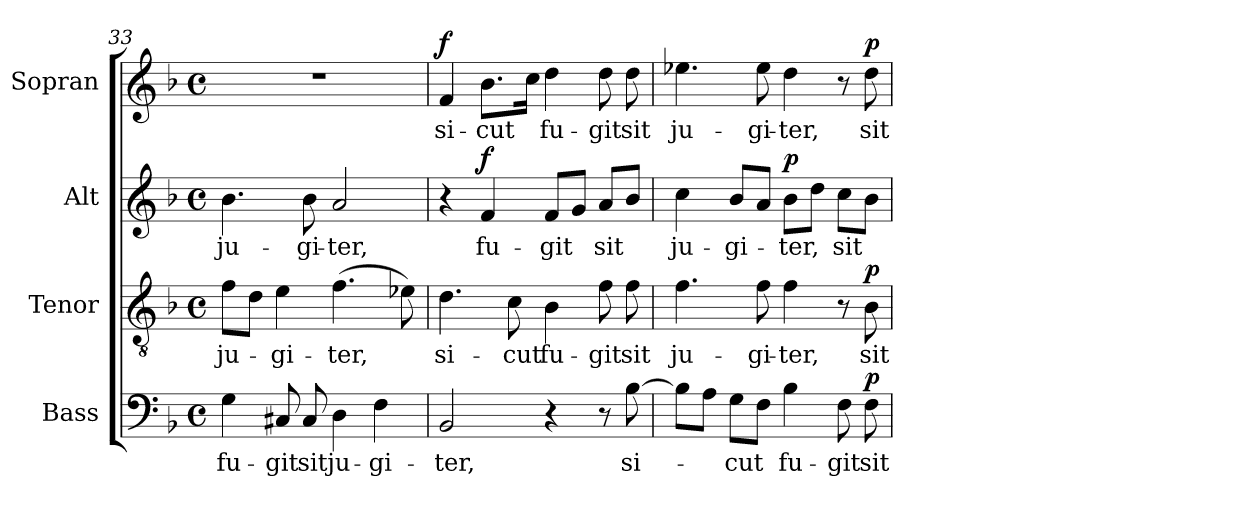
**kern	**text	**dynam	**kern	**text	**dynam	**kern	**text	**dynam	**kern	**text	**dynam
*part4	*part4	*part4	*part3	*part3	*part3	*part2	*part2	*part2	*part1	*part1	*part1
*staff4	*staff4	*staff4	*staff3	*staff3	*staff3	*staff2	*staff2	*staff2	*staff1	*staff1	*staff1
*I"Bass	*	*	*I"Tenor	*	*	*I"Alt	*	*	*I"Sopran	*	*
*I'B.	*	*	*I'T.	*	*	*I'A.	*	*	*I'S.	*	*
*clefF4	*	*	*clefGv2	*	*	*clefG2	*	*	*clefG2	*	*
*k[b-]	*	*	*k[b-]	*	*	*k[b-]	*	*	*k[b-]	*	*
*F:	*	*	*F:	*	*	*F:	*	*	*F:	*	*
*M4/4	*	*	*M4/4	*	*	*M4/4	*	*	*M4/4	*	*
*met(c)	*	*	*met(c)	*	*	*met(c)	*	*	*met(c)	*	*
=33	=33	=33	=33	=33	=33	=33	=33	=33	=33	=33	=33
!	!LO:LY:b	!	!	!LO:LY:b	!	!	!LO:LY:b	!	!	!	!
4G\	fu-	.	8f\L	ju-	.	4.b-\	ju-	.	1r	.	.
.	.	.	8d\J	.	.	.	.	.	.	.	.
!	!LO:LY:b	!	!	!LO:LY:b	!	!	!	!	!	!	!
8C#X/	-git	.	4e\	-gi-	.	.	.	.	.	.	.
!	!LO:LY:b	!	!	!	!	!	!LO:LY:b	!	!	!	!
8C#/	sit	.	.	.	.	8b-\	-gi-	.	.	.	.
!	!LO:LY:b	!	!	!LO:LY:b	!	!	!LO:LY:b	!	!	!	!
4D\	ju-	.	(>4.f\	-ter,	.	2a/	-ter,	.	.	.	.
!	!LO:LY:b	!	!	!	!	!	!	!	!	!	!
4F\	-gi-	.	.	.	.	.	.	.	.	.	.
.	.	.	8e-X\)	.	.	.	.	.	.	.	.
=34	=34	=34	=34	=34	=34	=34	=34	=34	=34	=34	=34
!	!LO:LY:b	!	!	!LO:LY:b	!	!	!	!	!	!LO:LY:b	!LO:DY:a
2BB-/	-ter,	.	4.d\	si-	.	4r	.	.	4f/	si-	f
!	!	!	!	!	!	!	!LO:LY:b	!LO:DY:a	!	!LO:LY:b	!
.	.	.	.	.	.	4f/	fu-	f	8.b-\L	-cut	.
!	!	!	!	!LO:LY:b	!	!	!	!	!	!	!
.	.	.	8c\	-cut	.	.	.	.	.	.	.
.	.	.	.	.	.	.	.	.	16cc\Jk	.	.
!	!	!	!	!LO:LY:b	!	!	!LO:LY:b	!	!	!LO:LY:b	!
4r	.	.	4B-\	fu-	.	8f/L	-git	.	4dd\	fu-	.
.	.	.	.	.	.	8g/J	.	.	.	.	.
!	!	!	!	!LO:LY:b	!	!	!LO:LY:b	!	!	!LO:LY:b	!
8r	.	.	8f\	-git	.	8a/L	sit	.	8dd\	-git	.
!	!LO:LY:b	!	!	!LO:LY:b	!	!	!	!	!	!LO:LY:b	!
[8B-\	si-	.	8f\	sit	.	8b-/J	.	.	8dd\	sit	.
!!LO:LB:g=z
=35	=35	=35	=35	=35	=35	=35	=35	=35	=35	=35	=35
!	!	!	!	!LO:LY:b	!	!	!LO:LY:b	!	!	!LO:LY:b	!
8B-\L]	.	.	4.f\	ju-	.	4cc\	ju-	.	4.ee-X\	ju-	.
8A\J	.	.	.	.	.	.	.	.	.	.	.
!	!LO:LY:b	!	!	!	!	!	!LO:LY:b	!	!	!	!
8G\L	-cut	.	.	.	.	8b-/L	-gi-	.	.	.	.
!	!	!	!	!LO:LY:b	!	!	!	!	!	!LO:LY:b	!
8F\J	.	.	8f\	-gi-	.	8a/J	.	.	8ee-\	-gi-	.
!	!LO:LY:b	!	!	!LO:LY:b	!	!	!LO:LY:b	!LO:DY:a	!	!LO:LY:b	!
4B-\	fu-	.	4f\	-ter,	.	8b-\L	-ter,	p	4dd\	-ter,	.
.	.	.	.	.	.	8dd\J	.	.	.	.	.
!	!LO:LY:b	!	!	!	!	!	!LO:LY:b	!	!	!	!
8F\	-git	.	8r	.	.	8cc\L	sit	.	8r	.	.
!	!LO:LY:b	!LO:DY:a	!	!LO:LY:b	!LO:DY:a	!	!	!	!	!LO:LY:b	!LO:DY:a
8F\	sit	p	8B-\	sit	p	8b-\J	.	.	8dd\	sit	p
=	=	=	=	=	=	=	=	=	=	=	=
*-	*-	*-	*-	*-	*-	*-	*-	*-	*-	*-	*-
